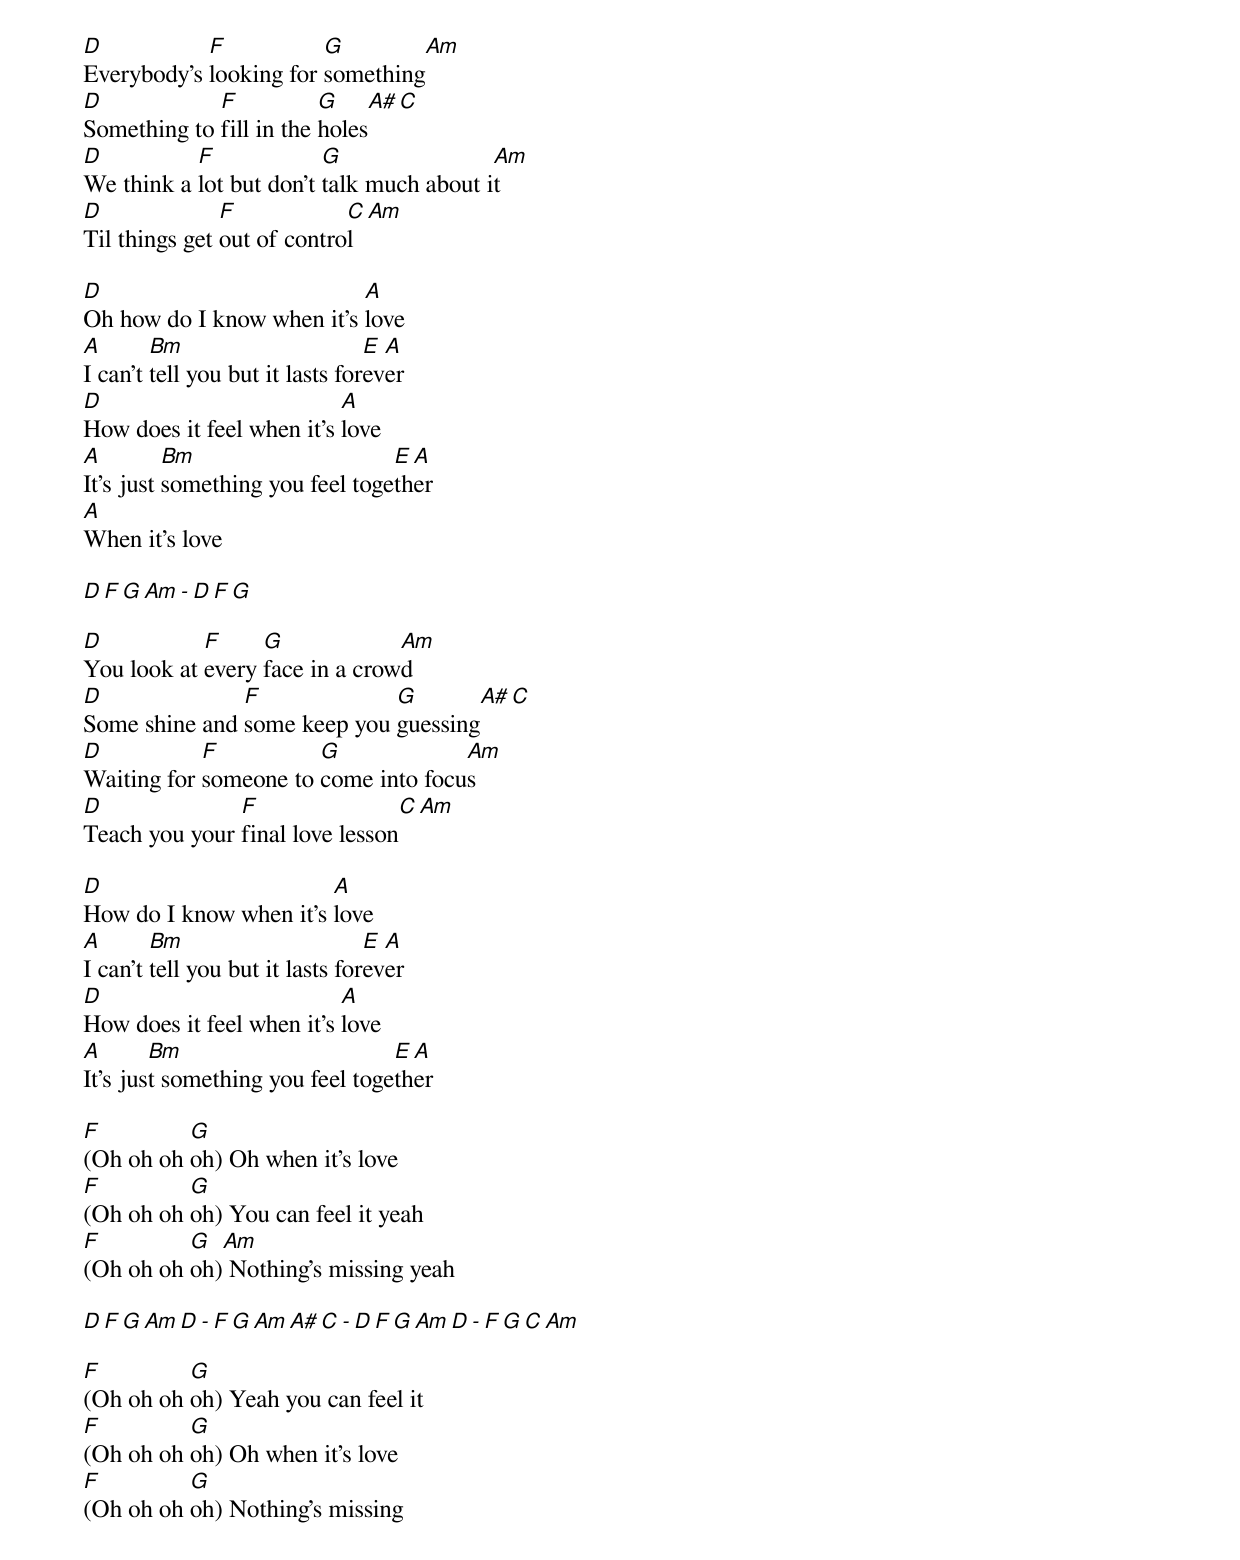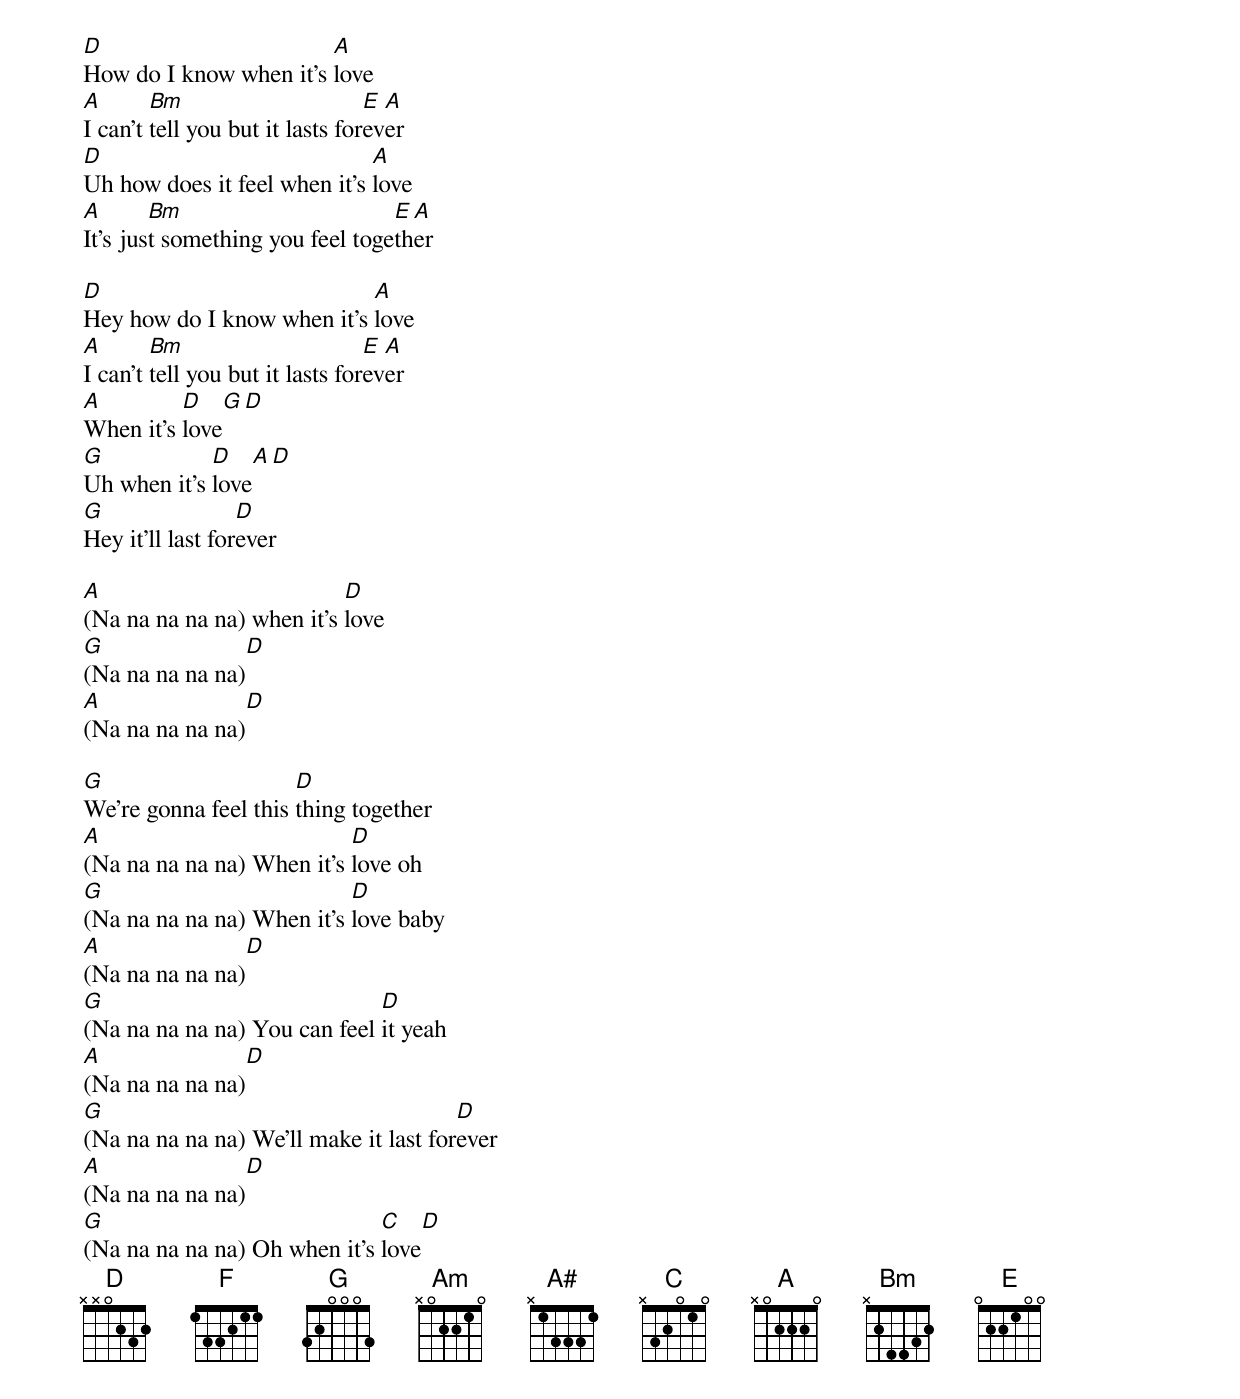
D           F           G        Am
Everybody's looking for something
D            F           G    A# C
Something to fill in the holes
D          F             G                Am
We think a lot but don't talk much about it
D              F            C Am
Til things get out of control

D                          A
Oh how do I know when it's love
A       Bm                       E A
I can't tell you but it lasts forever
D                          A
How does it feel when it's love
A         Bm                     E A
It's just something you feel together
A
When it's love

D F G Am - D F G

D           F     G             Am
You look at every face in a crowd
D              F             G       A# C
Some shine and some keep you guessing
D           F          G             Am
Waiting for someone to come into focus
D              F                C Am
Teach you your final love lesson

D                       A
How do I know when it's love
A       Bm                       E A
I can't tell you but it lasts forever
D                          A
How does it feel when it's love
A       Bm                       E A
It's just something you feel together

F         G
(Oh oh oh oh) Oh when it's love
F         G
(Oh oh oh oh) You can feel it yeah
F         G  Am
(Oh oh oh oh) Nothing's missing yeah

D F G Am D - F G Am A# C - D F G Am D - F G C Am

F         G
(Oh oh oh oh) Yeah you can feel it
F         G
(Oh oh oh oh) Oh when it's love
F         G
(Oh oh oh oh) Nothing's missing

D                       A
How do I know when it's love
A       Bm                       E A
I can't tell you but it lasts forever
D                             A
Uh how does it feel when it's love
A       Bm                       E A
It's just something you feel together

D                           A
Hey how do I know when it's love
A       Bm                       E A
I can't tell you but it lasts forever
A         D    G D
When it's love
G            D   A D
Uh when it's love
G                 D
Hey it'll last forever

A                          D
(Na na na na na) when it's love
G                          D
(Na na na na na)
A                          D
(Na na na na na)

G                     D
We're gonna feel this thing together
A                          D
(Na na na na na) When it's love oh
G                          D
(Na na na na na) When it's love baby
A                          D
(Na na na na na)
G                             D
(Na na na na na) You can feel it yeah
A                          D
(Na na na na na)
G                                      D
(Na na na na na) We'll make it last forever
A                          D
(Na na na na na)
G                             C    D
(Na na na na na) Oh when it's love
